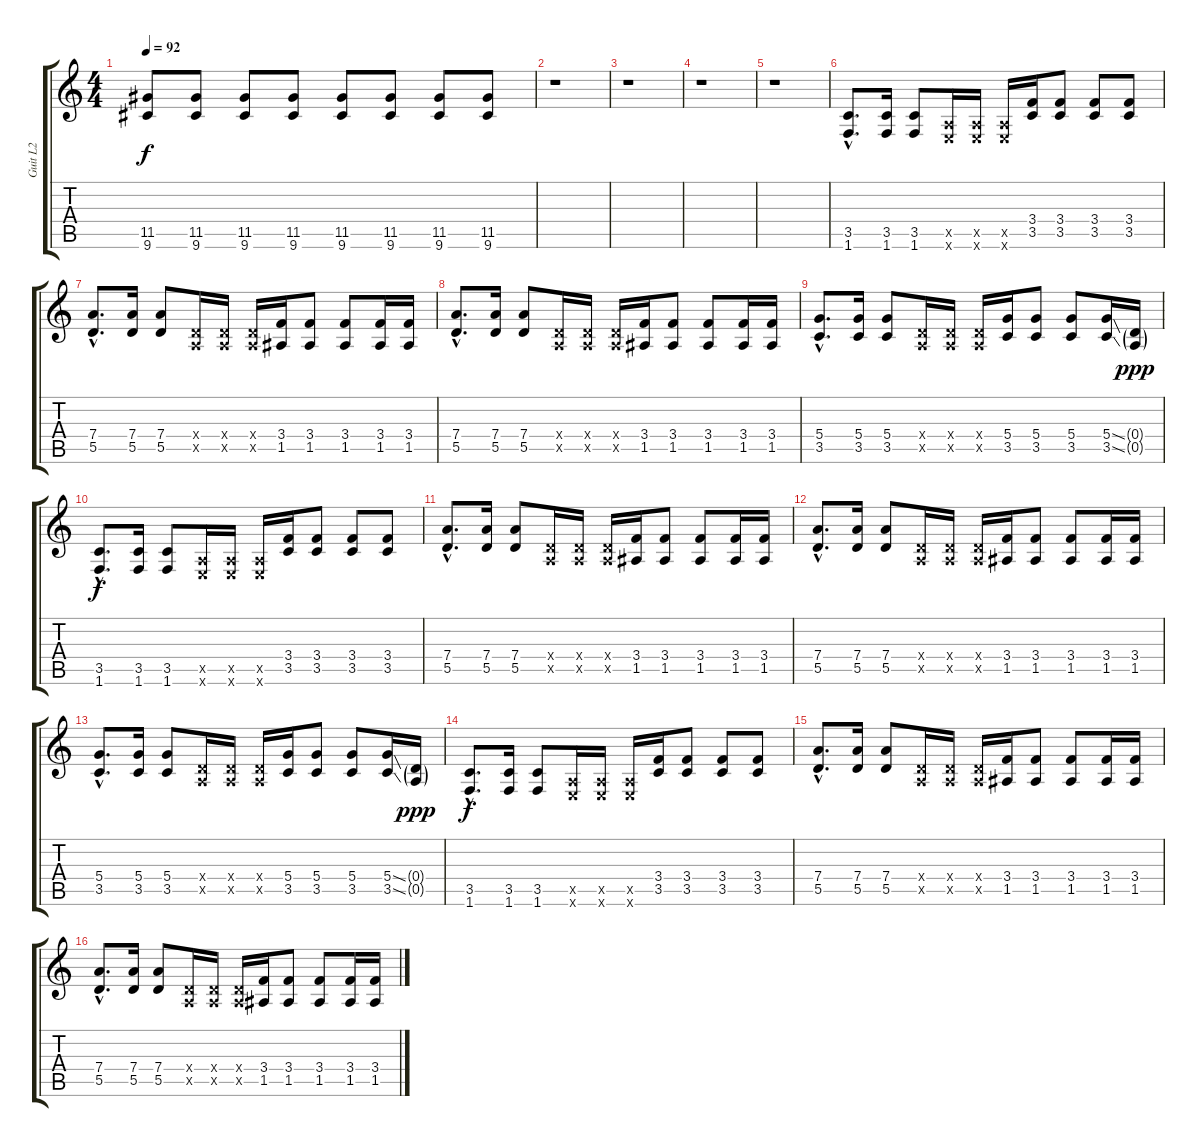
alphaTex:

\track ("Guit L2" "Guit L2") {instrument overdrivenguitar}
\staff {score tabs}
\tuning (E4 B3 G3 D3 A2 E2) {hide}
\ts (4 4)
\tempo 92
\clef g2
\ks c
(11.5 9.6).8{dy f} (11.5 9.6).8 (11.5 9.6).8 (11.5 9.6).8 (11.5 9.6).8 (11.5 9.6).8 (11.5 9.6).8 (11.5 9.6).8 |
r.1 |
r.1 |
r.1 |
r.1 |
(3.5{hac} 1.6{hac}).8{d} (3.5 1.6).16 (3.5 1.6).8 (0.5{x} 0.6{x}).16 (0.5{x} 0.6{x}).16 (0.5{x} 0.6{x}).16 (3.4 3.5).16 (3.4 3.5).8 (3.4 3.5).8 (3.4 3.5).8 |
(7.4{hac} 5.5{hac}).8{d} (7.4 5.5).16 (7.4 5.5).8 (0.4{x} 0.5{x}).16 (0.4{x} 0.5{x}).16 (0.4{x} 0.5{x}).16 (3.4 1.5).16 (3.4 1.5).8 (3.4 1.5).8 (3.4 1.5).16 (3.4 1.5).16 |
(7.4{hac} 5.5{hac}).8{d} (7.4 5.5).16 (7.4 5.5).8 (0.4{x} 0.5{x}).16 (0.4{x} 0.5{x}).16 (0.4{x} 0.5{x}).16 (3.4 1.5).16 (3.4 1.5).8 (3.4 1.5).8 (3.4 1.5).16 (3.4 1.5).16 |
(5.4{hac} 3.5{hac}).8{d} (5.4 3.5).16 (5.4 3.5).8 (0.4{x} 0.5{x}).16 (0.4{x} 0.5{x}).16 (0.4{x} 0.5{x}).16 (5.4 3.5).16 (5.4 3.5).8 (5.4 3.5).8 (5.4{ss} 3.5{ss}).16 (0.4{g} 0.5{g}).16{dy ppp} |
(3.5{hac} 1.6{hac}).8{d dy f} (3.5 1.6).16 (3.5 1.6).8 (0.5{x} 0.6{x}).16 (0.5{x} 0.6{x}).16 (0.5{x} 0.6{x}).16 (3.4 3.5).16 (3.4 3.5).8 (3.4 3.5).8 (3.4 3.5).8 |
(7.4{hac} 5.5{hac}).8{d} (7.4 5.5).16 (7.4 5.5).8 (0.4{x} 0.5{x}).16 (0.4{x} 0.5{x}).16 (0.4{x} 0.5{x}).16 (3.4 1.5).16 (3.4 1.5).8 (3.4 1.5).8 (3.4 1.5).16 (3.4 1.5).16 |
(7.4{hac} 5.5{hac}).8{d} (7.4 5.5).16 (7.4 5.5).8 (0.4{x} 0.5{x}).16 (0.4{x} 0.5{x}).16 (0.4{x} 0.5{x}).16 (3.4 1.5).16 (3.4 1.5).8 (3.4 1.5).8 (3.4 1.5).16 (3.4 1.5).16 |
(5.4{hac} 3.5{hac}).8{d} (5.4 3.5).16 (5.4 3.5).8 (0.4{x} 0.5{x}).16 (0.4{x} 0.5{x}).16 (0.4{x} 0.5{x}).16 (5.4 3.5).16 (5.4 3.5).8 (5.4 3.5).8 (5.4{ss} 3.5{ss}).16 (0.4{g} 0.5{g}).16{dy ppp} |
(3.5{hac} 1.6{hac}).8{d dy f} (3.5 1.6).16 (3.5 1.6).8 (0.5{x} 0.6{x}).16 (0.5{x} 0.6{x}).16 (0.5{x} 0.6{x}).16 (3.4 3.5).16 (3.4 3.5).8 (3.4 3.5).8 (3.4 3.5).8 |
(7.4{hac} 5.5{hac}).8{d} (7.4 5.5).16 (7.4 5.5).8 (0.4{x} 0.5{x}).16 (0.4{x} 0.5{x}).16 (0.4{x} 0.5{x}).16 (3.4 1.5).16 (3.4 1.5).8 (3.4 1.5).8 (3.4 1.5).16 (3.4 1.5).16 |
(7.4{hac} 5.5{hac}).8{d} (7.4 5.5).16 (7.4 5.5).8 (0.4{x} 0.5{x}).16 (0.4{x} 0.5{x}).16 (0.4{x} 0.5{x}).16 (3.4 1.5).16 (3.4 1.5).8 (3.4 1.5).8 (3.4 1.5).16 (3.4 1.5).16
